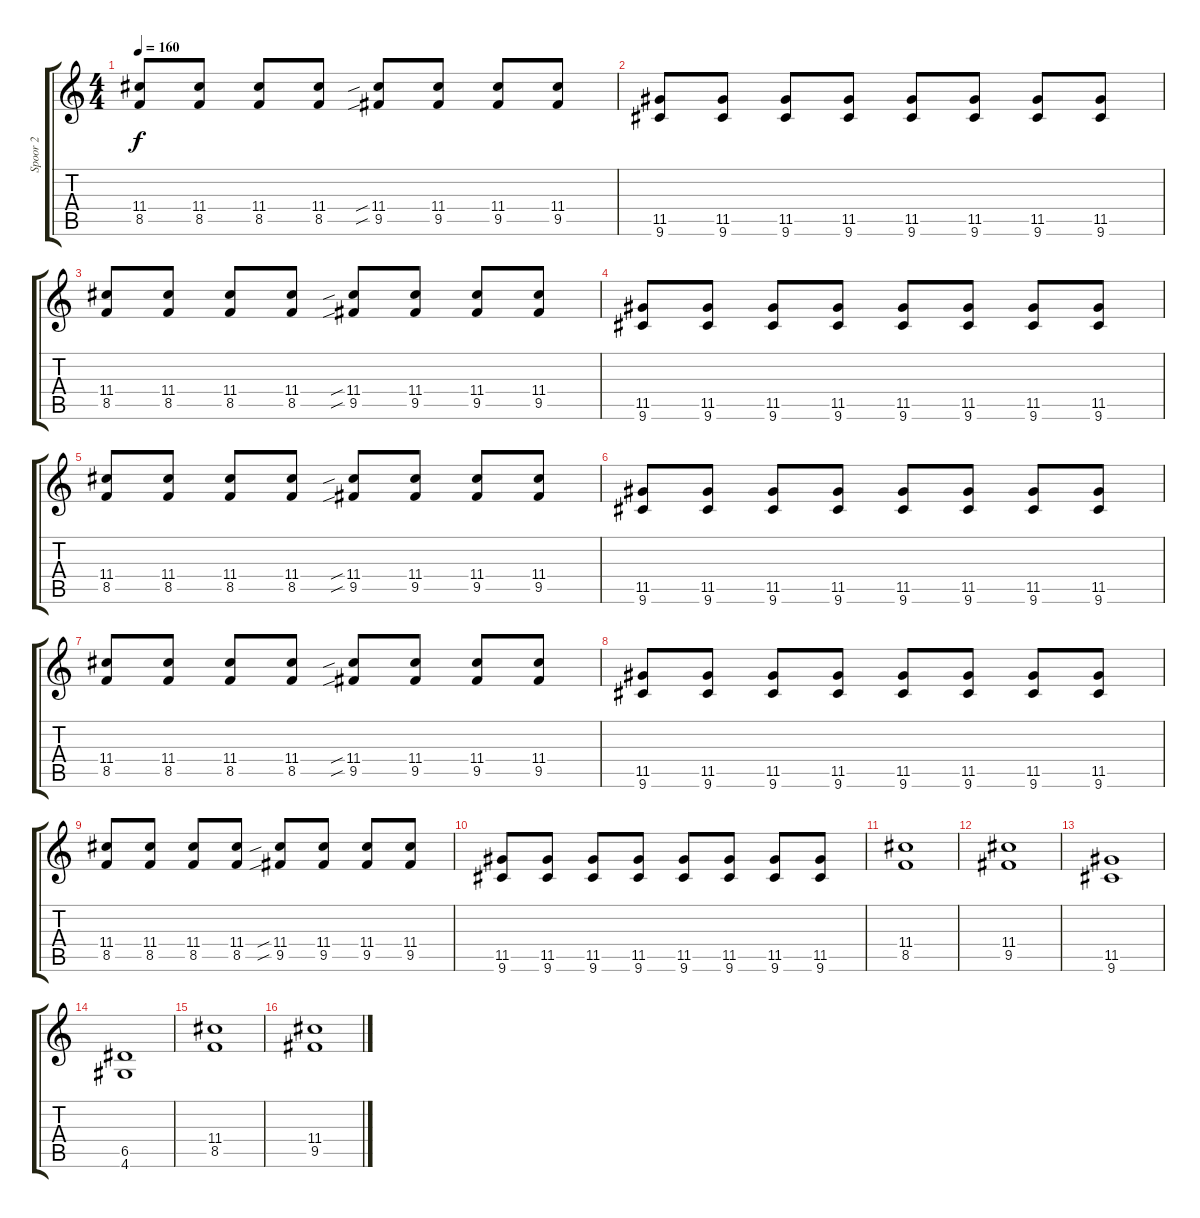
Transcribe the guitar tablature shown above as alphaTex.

\track ("Spoor 2" "Spoor 2") {instrument distortionguitar}
\staff {score tabs}
\tuning (E4 B3 G3 D3 A2 E2) {hide}
\ts (4 4)
\tempo 160
\clef g2
\ks c
(11.4 8.5).8{dy f} (11.4 8.5).8 (11.4 8.5).8 (11.4 8.5).8 (11.4{sib} 9.5{sib}).8 (11.4 9.5).8 (11.4 9.5).8 (11.4 9.5).8 |
(11.5 9.6).8 (11.5 9.6).8 (11.5 9.6).8 (11.5 9.6).8 (11.5 9.6).8 (11.5 9.6).8 (11.5 9.6).8 (11.5 9.6).8 |
(11.4 8.5).8 (11.4 8.5).8 (11.4 8.5).8 (11.4 8.5).8 (11.4{sib} 9.5{sib}).8 (11.4 9.5).8 (11.4 9.5).8 (11.4 9.5).8 |
(11.5 9.6).8 (11.5 9.6).8 (11.5 9.6).8 (11.5 9.6).8 (11.5 9.6).8 (11.5 9.6).8 (11.5 9.6).8 (11.5 9.6).8 |
(11.4 8.5).8 (11.4 8.5).8 (11.4 8.5).8 (11.4 8.5).8 (11.4{sib} 9.5{sib}).8 (11.4 9.5).8 (11.4 9.5).8 (11.4 9.5).8 |
(11.5 9.6).8 (11.5 9.6).8 (11.5 9.6).8 (11.5 9.6).8 (11.5 9.6).8 (11.5 9.6).8 (11.5 9.6).8 (11.5 9.6).8 |
(11.4 8.5).8 (11.4 8.5).8 (11.4 8.5).8 (11.4 8.5).8 (11.4{sib} 9.5{sib}).8 (11.4 9.5).8 (11.4 9.5).8 (11.4 9.5).8 |
(11.5 9.6).8 (11.5 9.6).8 (11.5 9.6).8 (11.5 9.6).8 (11.5 9.6).8 (11.5 9.6).8 (11.5 9.6).8 (11.5 9.6).8 |
(11.4 8.5).8 (11.4 8.5).8 (11.4 8.5).8 (11.4 8.5).8 (11.4{sib} 9.5{sib}).8 (11.4 9.5).8 (11.4 9.5).8 (11.4 9.5).8 |
(11.5 9.6).8 (11.5 9.6).8 (11.5 9.6).8 (11.5 9.6).8 (11.5 9.6).8 (11.5 9.6).8 (11.5 9.6).8 (11.5 9.6).8 |
(11.4 8.5).1 |
(11.4 9.5).1 |
(11.5 9.6).1 |
(6.5 4.6).1 |
(11.4 8.5).1 |
(11.4 9.5).1
